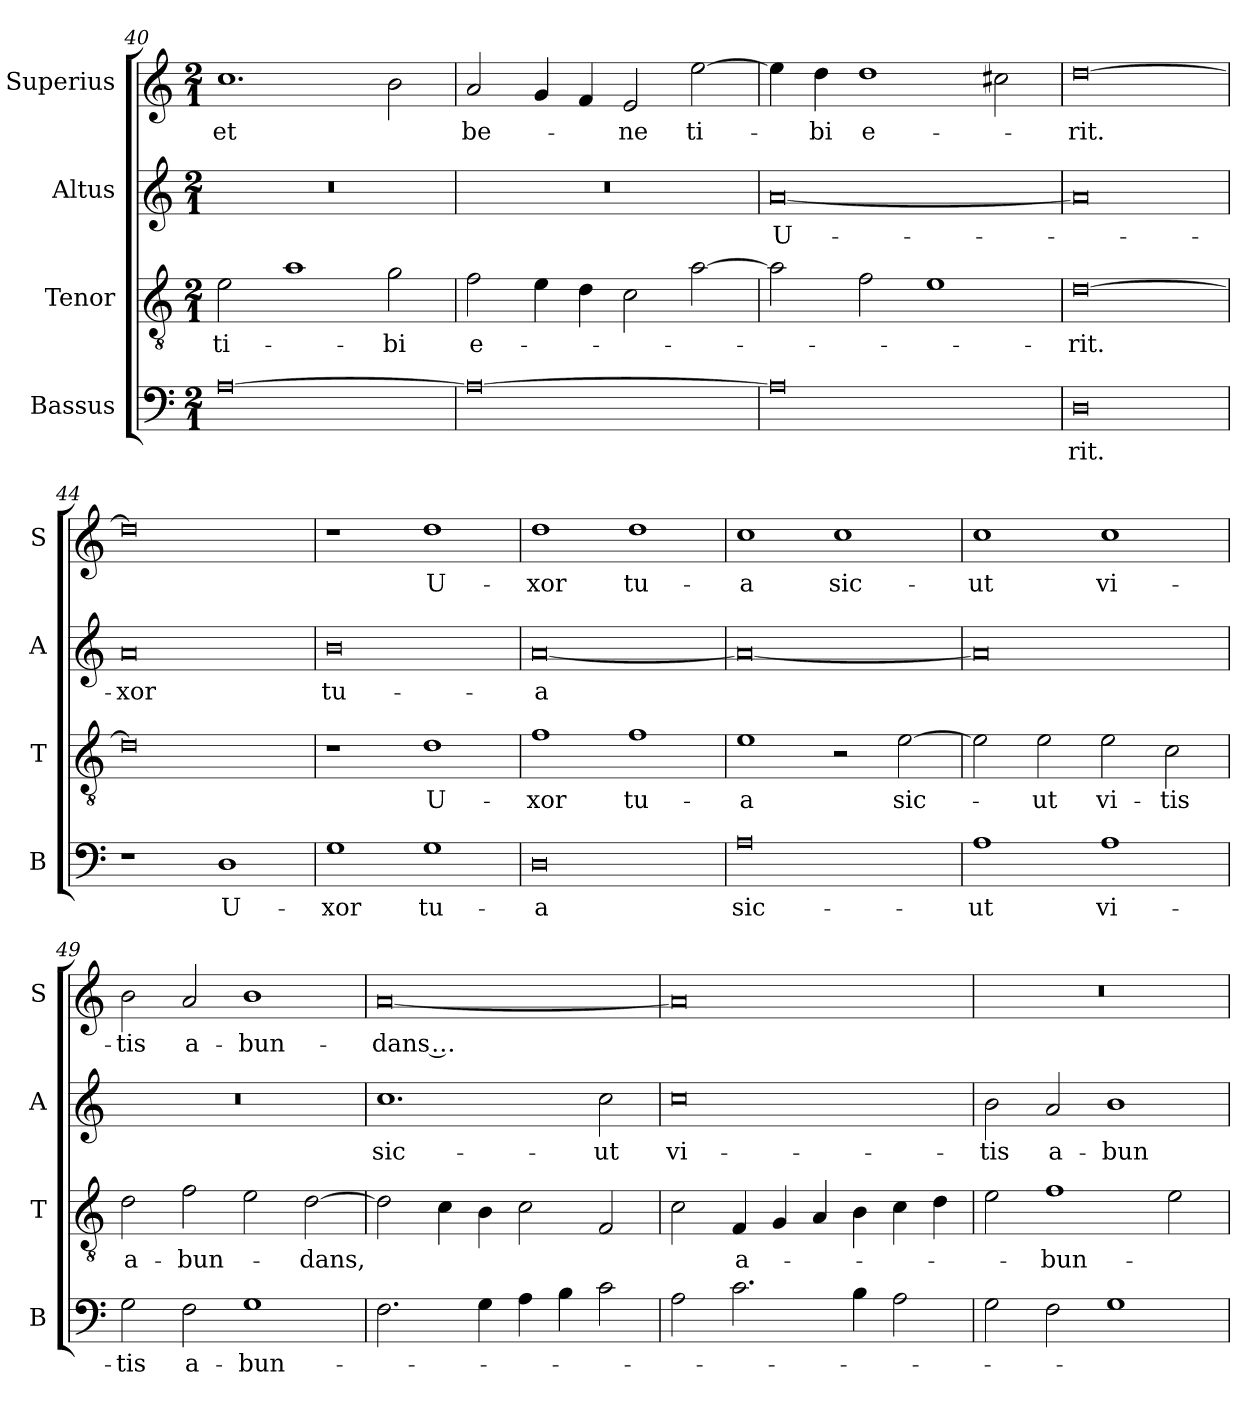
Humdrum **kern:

**kern	**text	**kern	**text	**kern	**text	**kern	**text
*part4	*part4	*part3	*part3	*part2	*part2	*part1	*part1
*staff4	*staff4	*staff3	*staff3	*staff2	*staff2	*staff1	*staff1
*I"Bassus	*	*I"Tenor	*	*I"Altus	*	*I"Superius	*
*I'B	*	*I'T	*	*I'A	*	*I'S	*
*clefF4	*	*clefGv2	*	*clefG2	*	*clefG2	*
*k[]	*	*k[]	*	*k[]	*	*k[]	*
*M2/1	*	*M2/1	*	*M2/1	*	*M2/1	*
=40	=40	=40	=40	=40	=40	=40	=40
[0A	.	2e	ti-	0r	.	1.cc	et
.	.	1a	.	.	.	.	.
.	.	2g	-bi	.	.	2b	.
=41	=41	=41	=41	=41	=41	=41	=41
0A_	.	2f	e-	0r	.	2a	be-
.	.	4e	.	.	.	4g	.
.	.	4d	.	.	.	4f	.
.	.	2c	.	.	.	2e	-ne
.	.	[2a	.	.	.	[2ee	ti-
=42	=42	=42	=42	=42	=42	=42	=42
0A]	.	2a]	.	[0a	U-	4ee]	.
.	.	.	.	.	.	4dd	-bi
.	.	2f	.	.	.	1dd	e-
.	.	1e	.	.	.	.	.
.	.	.	.	.	.	2cc#X	.
=43	=43	=43	=43	=43	=43	=43	=43
0D	-rit.	[0d	-rit.	0a]	.	[0dd	-rit.
=44	=44	=44	=44	=44	=44	=44	=44
1r	.	0d]	.	0a	-xor	0dd]	.
1D	U-	.	.	.	.	.	.
=45	=45	=45	=45	=45	=45	=45	=45
1G	-xor	1r	.	0b	tu-	1r	.
1G	tu-	1d	U-	.	.	1dd	U-
=46	=46	=46	=46	=46	=46	=46	=46
0D	-a	1f	-xor	[0a	-a	1dd	-xor
.	.	1f	tu-	.	.	1dd	tu-
=47	=47	=47	=47	=47	=47	=47	=47
0A	sic-	1e	-a	0a_	.	1cc	-a
.	.	2r	.	.	.	1cc	sic-
.	.	[2e	sic-	.	.	.	.
=48	=48	=48	=48	=48	=48	=48	=48
1A	-ut	2e]	.	0a]	.	1cc	-ut
.	.	2e	-ut	.	.	.	.
1A	vi-	2e	vi-	.	.	1cc	vi-
.	.	2c	-tis	.	.	.	.
=49	=49	=49	=49	=49	=49	=49	=49
2G	-tis	2d	a-	0r	.	2b	-tis
2F	a-	2f	-bun-	.	.	2a	a-
1G	-bun-	2e	.	.	.	1b	-bun-
.	.	[2d	-dans,	.	.	.	.
=50	=50	=50	=50	=50	=50	=50	=50
2.F	.	2d]	.	1.cc	sic-	[0a	-dans …
.	.	4c	.	.	.	.	.
4G	.	4B	.	.	.	.	.
4A	.	2c	.	.	.	.	.
4B	.	.	.	.	.	.	.
2c	.	2F	.	2cc	-ut	.	.
=51	=51	=51	=51	=51	=51	=51	=51
2A	.	2c	.	0cc	vi-	0a]	.
2.c	.	4F	a-	.	.	.	.
.	.	4G	.	.	.	.	.
.	.	4A	.	.	.	.	.
4B	.	4B	.	.	.	.	.
2A	.	4c	.	.	.	.	.
.	.	4d	.	.	.	.	.
=52	=52	=52	=52	=52	=52	=52	=52
2G	.	2e	.	2b	-tis	0r	.
2F	.	1f	-bun-	2a	a-	.	.
1G	.	.	.	1b	-bun-	.	.
.	.	2e	.	.	.	.	.
=	=	=	=	=	=	=	=
*-	*-	*-	*-	*-	*-	*-	*-
